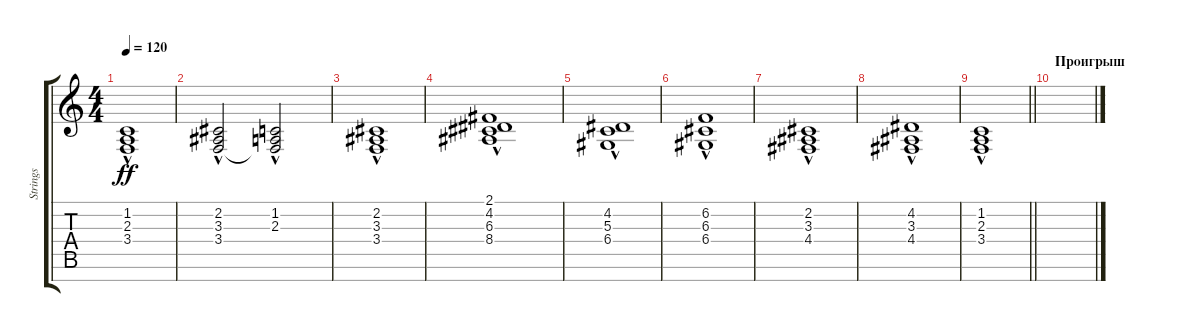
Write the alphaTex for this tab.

\track ("Strings" "Strings") {instrument stringensemble2}
\staff {score tabs}
\tuning (E4 B3 G3 D3 A2 E2 B1) {hide}
\ts (4 4)
\tempo 120
\clef g2
\ks c
(1.2{hac} 2.3{hac} 3.4{hac}).1{dy ff} |
(2.2{hac} 3.3{hac} 3.4{hac}).2 (1.2{hac} 2.3{hac} 3.4{t}).2 |
(2.2{hac} 3.3{hac} 3.4{hac}).1 |
(2.1{hac} 4.2{hac} 6.3{hac} 8.4{hac}).1 |
(4.2{hac} 5.3{hac} 6.4{hac}).1 |
(6.2{hac} 6.3{hac} 6.4{hac}).1 |
(2.2{hac} 3.3{hac} 4.4{hac}).1 |
(4.2{hac} 3.3{hac} 4.4{hac}).1 |
\barLineRight lightlight
(1.2{hac} 2.3{hac} 3.4{hac}).1 |
\section ("" "Проигрыш")
